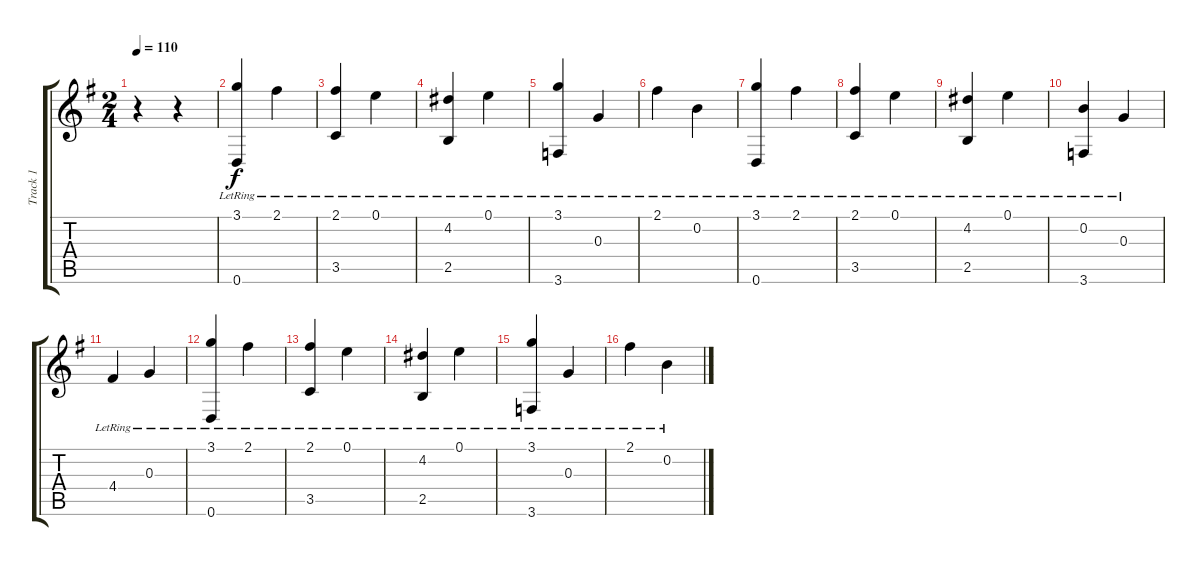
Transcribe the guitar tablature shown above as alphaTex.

\track ("Track 1" "Track 1") {instrument acousticguitarnylon}
\staff {score tabs}
\tuning (E4 B3 G3 D3 A2 D2) {hide}
\ts (2 4)
\tempo 110
\clef g2
\ks g
r.4{dy f} r.4 |
(3.1{lr} 0.6{lr}).4 2.1{lr}.4 |
(2.1{lr} 3.5{lr}).4 0.1{lr}.4 |
(4.2{lr} 2.5{lr}).4 0.1{lr}.4 |
(3.1{lr} 3.6{lr}).4 0.3{lr}.4 |
2.1{lr}.4 0.2{lr}.4 |
(3.1{lr} 0.6{lr}).4 2.1{lr}.4 |
(2.1{lr} 3.5{lr}).4 0.1{lr}.4 |
(4.2{lr} 2.5{lr}).4 0.1{lr}.4 |
(0.2{lr} 3.6{lr}).4 0.3{lr}.4 |
4.4{lr}.4 0.3{lr}.4 |
(3.1{lr} 0.6{lr}).4 2.1{lr}.4 |
(2.1{lr} 3.5{lr}).4 0.1{lr}.4 |
(4.2{lr} 2.5{lr}).4 0.1{lr}.4 |
(3.1{lr} 3.6{lr}).4 0.3{lr}.4 |
2.1{lr}.4 0.2{lr}.4
